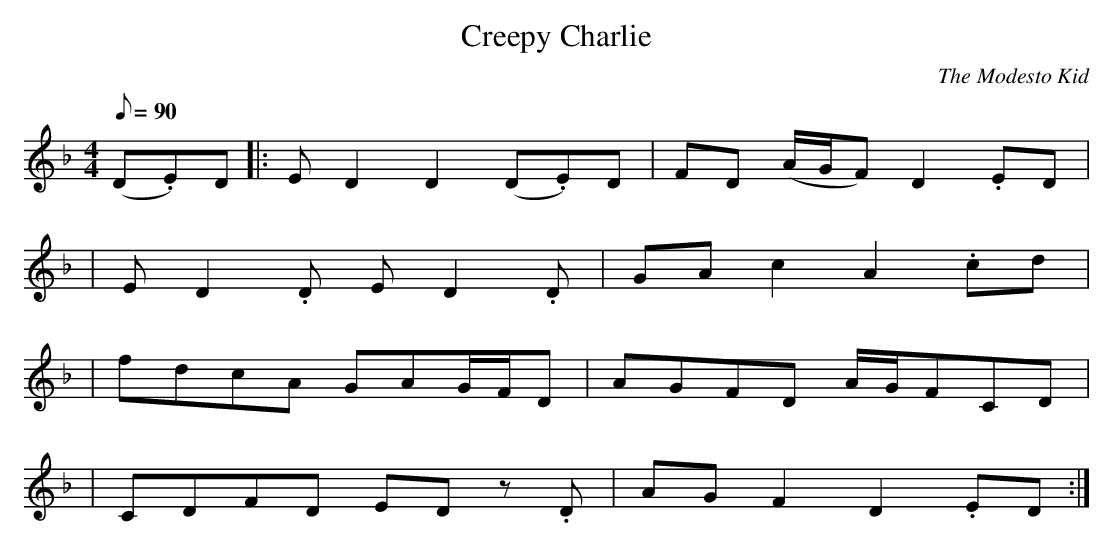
X:1
T:Creepy Charlie                           % title
C:The Modesto Kid                          % composer
M:4/4                           % meter
L:1/8                        % length of shortest note
Q:90                           % tempo
K:Dm                           % key
(D.E)D |: ED2D2 (D.E)D | FD (A/2G/2F) D2 .ED |
| ED2 .D ED2 .D | GAc2 A2 .cd |
| fdcA GAG/2F/2D | AGFD A/2G/2FCD |
| CDFD ED z .D | AGF2 D2 .ED :|
